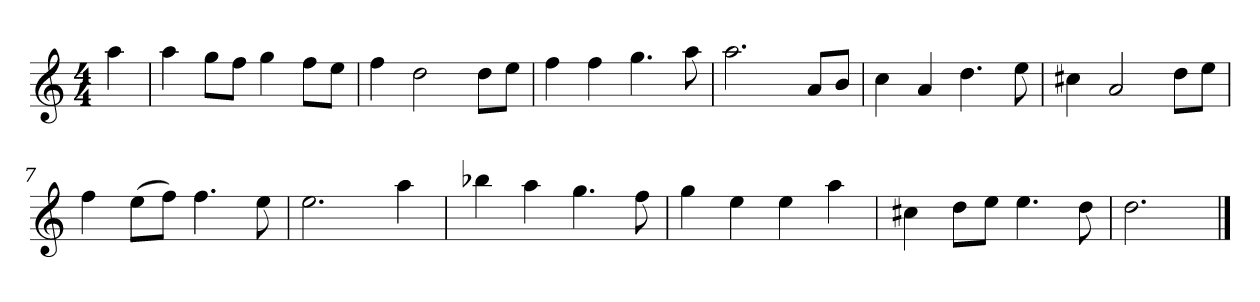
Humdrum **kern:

**kern
*part1
*staff1
*k[]
*M4/4
*MM120
=
4aa
=1
4aa
8ggL
8ffJ
4gg
8ffL
8eeJ
=2
4ff
2dd
8ddL
8eeJ
=3
4ff
4ff
4.gg
8aa
=4
2.aa
8aL
8bJ
=5
4cc
4a
4.dd
8ee
=6
4cc#X
2a
8ddL
8eeJ
=7
4ff
(8eeL
8ffJ)
4.ff
8ee
=8
2.ee
4aa
=9
4bb-X
4aa
4.gg
8ff
=10
4gg
4ee
4ee
4aa
=11
4cc#X
8ddL
8eeJ
4.ee
8dd
=12
2.dd
==
*-
